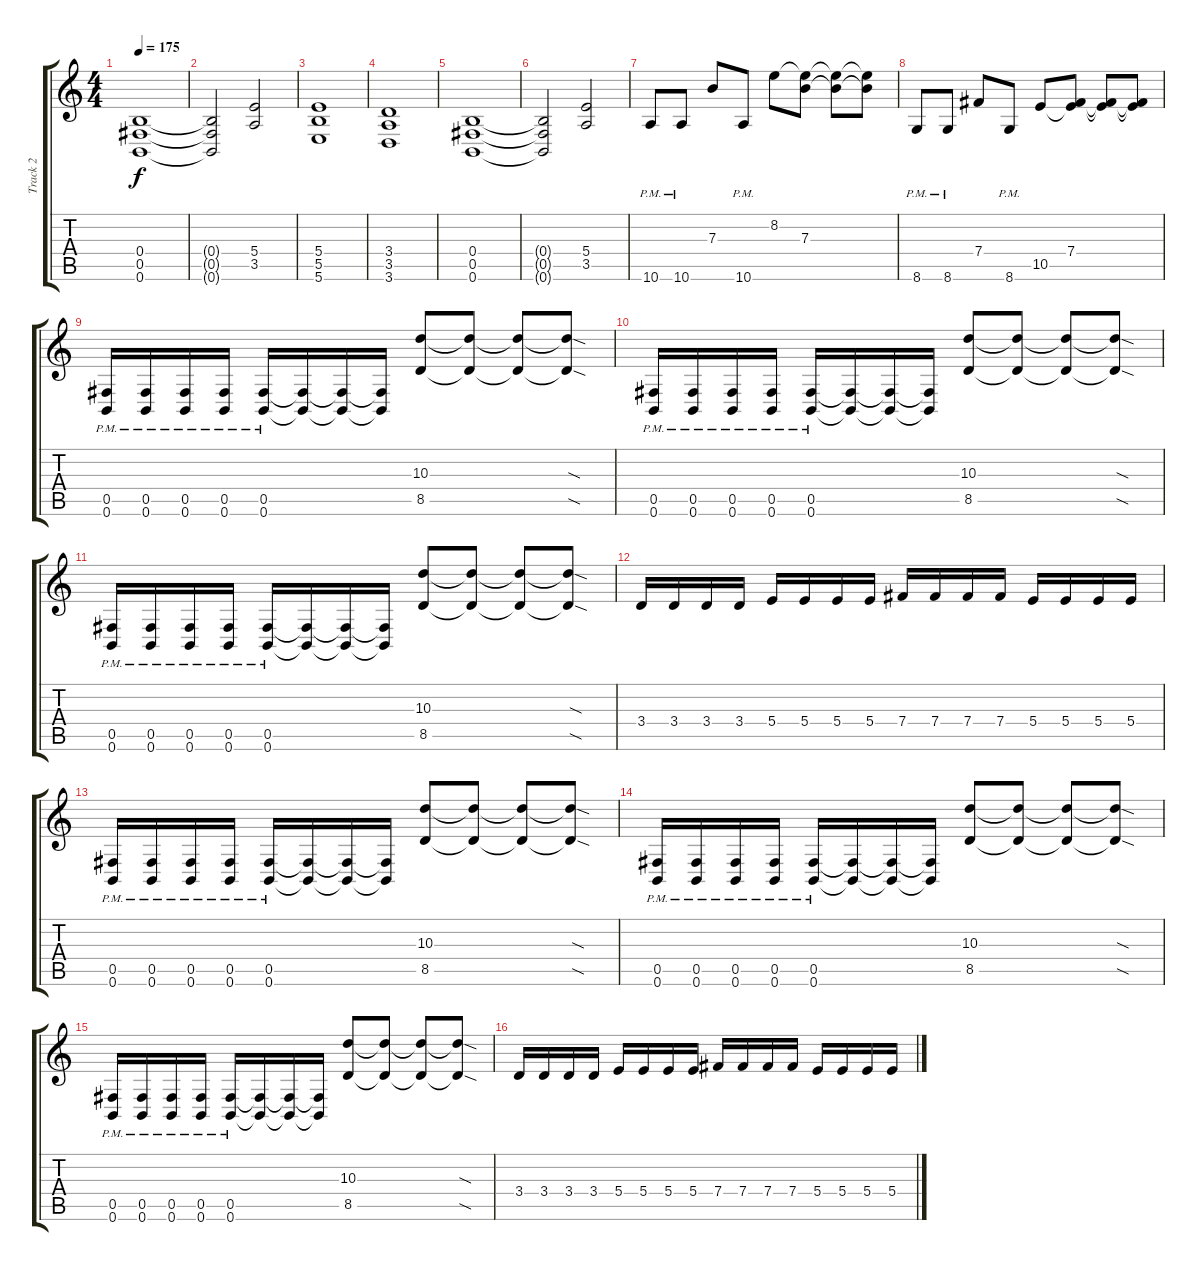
\track ("Track 2" "Track 2") {instrument distortionguitar}
\staff {score tabs}
\tuning (Db4 Ab3 E3 B2 Gb2 B1) {hide}
\ts (4 4)
\tempo 175
\clef g2
\ks c
(0.4 0.5 0.6).1{dy f} |
(0.4{t} 0.5{t} 0.6{t}).2 (5.4 3.5).2 |
(5.4 5.5 5.6).1 |
(3.4 3.5 3.6).1 |
(0.4 0.5 0.6).1 |
(0.4{t} 0.5{t} 0.6{t}).2 (5.4 3.5).2 |
10.6{pm}.8 10.6{pm}.8 7.3.8 10.6{pm}.8 8.2.8 (8.2{t} 7.3).8 (8.2{t} 7.3{t}).8 (8.2{t} 7.3{t}).8 |
8.6{pm}.8 8.6{pm}.8 7.4.8 8.6{pm}.8 10.5.8 (7.4 10.5{t}).8 (7.4{t} 10.5{t}).8 (7.4{t} 10.5{t}).8 |
(0.5{pm} 0.6{pm}).16 (0.5{pm} 0.6{pm}).16 (0.5{pm} 0.6{pm}).16 (0.5{pm} 0.6{pm}).16 (0.5{pm} 0.6{pm}).16 (0.5{t} 0.6{t}).16 (0.5{t} 0.6{t}).16 (0.5{t} 0.6{t}).16 (10.3 8.5).8 (10.3{t} 8.5{t}).8 (10.3{t} 8.5{t}).8 (10.3{sod t} 8.5{sod t}).8 |
(0.5{pm} 0.6{pm}).16 (0.5{pm} 0.6{pm}).16 (0.5{pm} 0.6{pm}).16 (0.5{pm} 0.6{pm}).16 (0.5{pm} 0.6{pm}).16 (0.5{t} 0.6{t}).16 (0.5{t} 0.6{t}).16 (0.5{t} 0.6{t}).16 (10.3 8.5).8 (10.3{t} 8.5{t}).8 (10.3{t} 8.5{t}).8 (10.3{sod t} 8.5{sod t}).8 |
(0.5{pm} 0.6{pm}).16 (0.5{pm} 0.6{pm}).16 (0.5{pm} 0.6{pm}).16 (0.5{pm} 0.6{pm}).16 (0.5{pm} 0.6{pm}).16 (0.5{t} 0.6{t}).16 (0.5{t} 0.6{t}).16 (0.5{t} 0.6{t}).16 (10.3 8.5).8 (10.3{t} 8.5{t}).8 (10.3{t} 8.5{t}).8 (10.3{sod t} 8.5{sod t}).8 |
3.4.16 3.4.16 3.4.16 3.4.16 5.4.16 5.4.16 5.4.16 5.4.16 7.4.16 7.4.16 7.4.16 7.4.16 5.4.16 5.4.16 5.4.16 5.4.16 |
(0.5{pm} 0.6{pm}).16 (0.5{pm} 0.6{pm}).16 (0.5{pm} 0.6{pm}).16 (0.5{pm} 0.6{pm}).16 (0.5{pm} 0.6{pm}).16 (0.5{t} 0.6{t}).16 (0.5{t} 0.6{t}).16 (0.5{t} 0.6{t}).16 (10.3 8.5).8 (10.3{t} 8.5{t}).8 (10.3{t} 8.5{t}).8 (10.3{sod t} 8.5{sod t}).8 |
(0.5{pm} 0.6{pm}).16 (0.5{pm} 0.6{pm}).16 (0.5{pm} 0.6{pm}).16 (0.5{pm} 0.6{pm}).16 (0.5{pm} 0.6{pm}).16 (0.5{t} 0.6{t}).16 (0.5{t} 0.6{t}).16 (0.5{t} 0.6{t}).16 (10.3 8.5).8 (10.3{t} 8.5{t}).8 (10.3{t} 8.5{t}).8 (10.3{sod t} 8.5{sod t}).8 |
(0.5{pm} 0.6{pm}).16 (0.5{pm} 0.6{pm}).16 (0.5{pm} 0.6{pm}).16 (0.5{pm} 0.6{pm}).16 (0.5{pm} 0.6{pm}).16 (0.5{t} 0.6{t}).16 (0.5{t} 0.6{t}).16 (0.5{t} 0.6{t}).16 (10.3 8.5).8 (10.3{t} 8.5{t}).8 (10.3{t} 8.5{t}).8 (10.3{sod t} 8.5{sod t}).8 |
3.4.16 3.4.16 3.4.16 3.4.16 5.4.16 5.4.16 5.4.16 5.4.16 7.4.16 7.4.16 7.4.16 7.4.16 5.4.16 5.4.16 5.4.16 5.4.16
